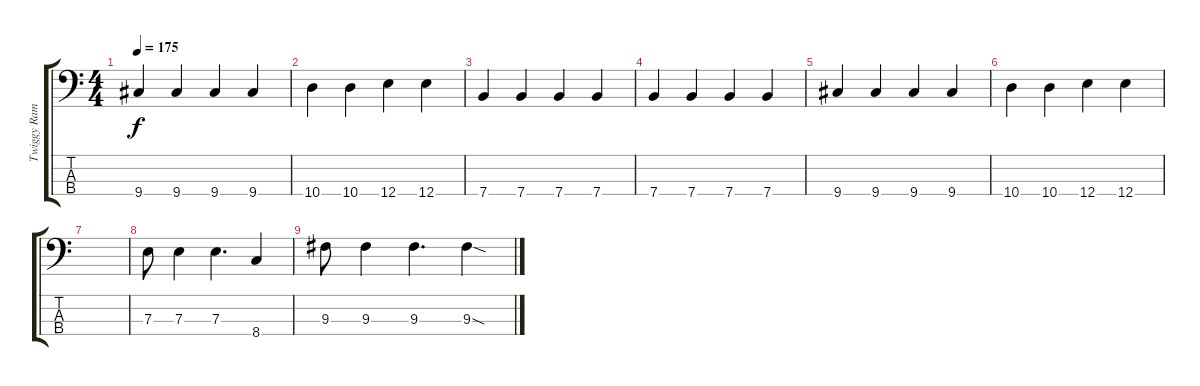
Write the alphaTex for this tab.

\track ("Twiggy Ramirez" "Twiggy Ram") {instrument electricbasspick}
\staff {score tabs}
\tuning (G2 D2 A1 E1) {hide}
\ts (4 4)
\tempo 175
\clef f4
\ks c
9.4.4{dy f} 9.4.4 9.4.4 9.4.4 |
10.4.4 10.4.4 12.4.4 12.4.4 |
7.4.4 7.4.4 7.4.4 7.4.4 |
7.4.4 7.4.4 7.4.4 7.4.4 |
9.4.4 9.4.4 9.4.4 9.4.4 |
10.4.4 10.4.4 12.4.4 12.4.4 |
|
7.3.8 7.3.4 7.3.4{d} 8.4.4 |
9.3.8 9.3.4 9.3.4{d} 9.3{sod}.4
